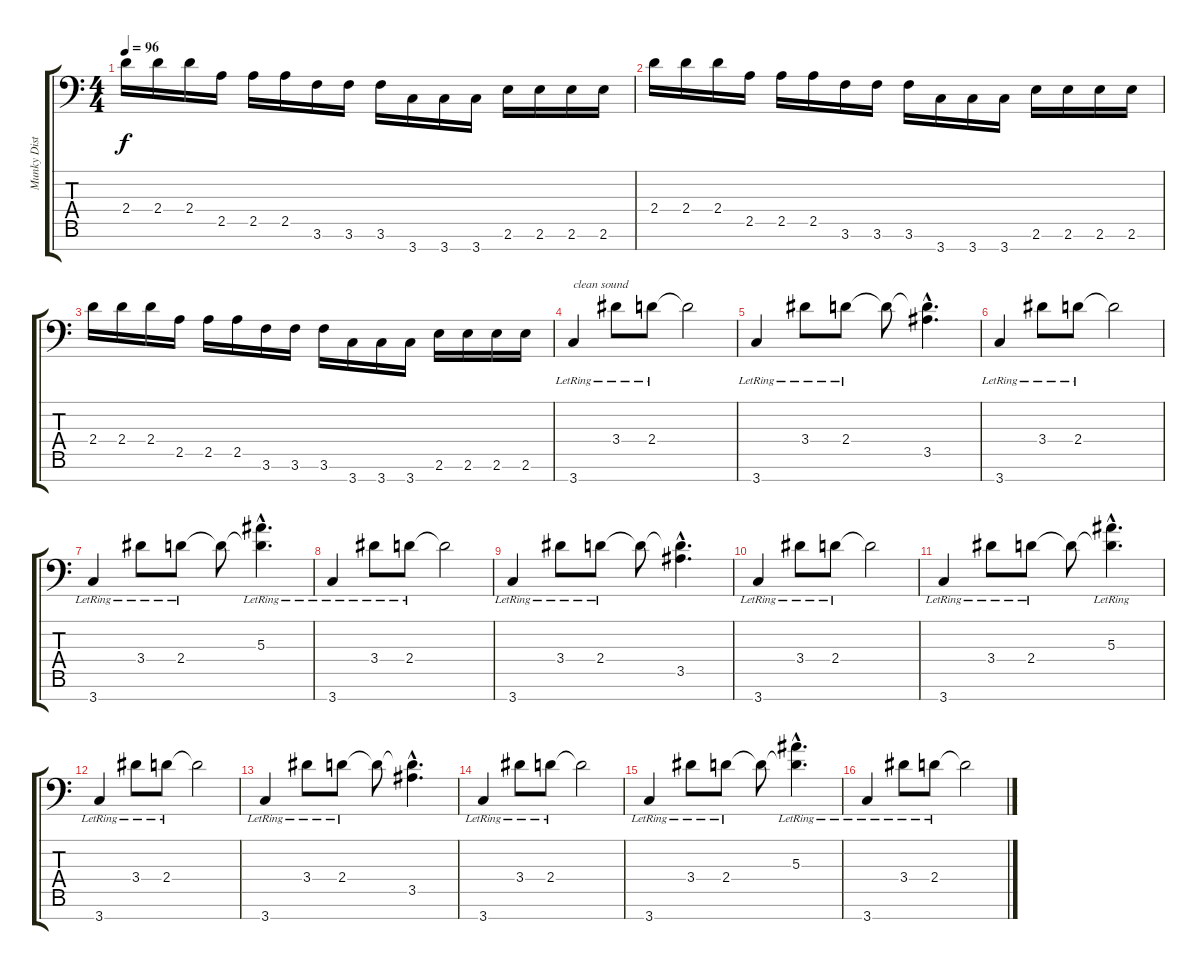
\track ("Munky Dist." "Munky Dist") {instrument distortionguitar}
\staff {score tabs}
\tuning (D4 A3 F3 C3 G2 D2 A1) {hide}
\ts (4 4)
\tempo 96
\clef f4
\ks c
2.4.16{dy f} 2.4.16 2.4.16 2.5.16 2.5.16 2.5.16 3.6.16 3.6.16 3.6.16 3.7.16 3.7.16 3.7.16 2.6.16 2.6.16 2.6.16 2.6.16 |
2.4.16 2.4.16 2.4.16 2.5.16 2.5.16 2.5.16 3.6.16 3.6.16 3.6.16 3.7.16 3.7.16 3.7.16 2.6.16 2.6.16 2.6.16 2.6.16 |
2.4.16 2.4.16 2.4.16 2.5.16 2.5.16 2.5.16 3.6.16 3.6.16 3.6.16 3.7.16 3.7.16 3.7.16 2.6.16 2.6.16 2.6.16 2.6.16 |
3.7{lr}.4{txt "clean sound" instrument electricguitarclean} 3.4{lr}.8 2.4{lr}.8 2.4{t}.2 |
3.7{lr}.4{instrument electricguitarclean} 3.4{lr}.8 2.4{lr}.8 2.4{t}.8 (2.4{hac t} 3.5{hac}).4{d} |
3.7{lr}.4{instrument electricguitarclean} 3.4{lr}.8 2.4{lr}.8 2.4{t}.2 |
3.7{lr}.4{instrument electricguitarclean} 3.4{lr}.8 2.4{lr}.8 2.4{t}.8 (5.3{hac lr} 2.4{hac t}).4{d} |
3.7{lr}.4{instrument electricguitarclean} 3.4{lr}.8 2.4{lr}.8 2.4{t}.2 |
3.7{lr}.4{instrument electricguitarclean} 3.4{lr}.8 2.4{lr}.8 2.4{t}.8 (2.4{hac t} 3.5{hac}).4{d} |
3.7{lr}.4{instrument electricguitarclean} 3.4{lr}.8 2.4{lr}.8 2.4{t}.2 |
3.7{lr}.4{instrument electricguitarclean} 3.4{lr}.8 2.4{lr}.8 2.4{t}.8 (5.3{hac lr} 2.4{hac t}).4{d} |
3.7{lr}.4{instrument electricguitarclean} 3.4{lr}.8 2.4{lr}.8 2.4{t}.2 |
3.7{lr}.4{instrument electricguitarclean} 3.4{lr}.8 2.4{lr}.8 2.4{t}.8 (2.4{hac t} 3.5{hac}).4{d} |
3.7{lr}.4{instrument electricguitarclean} 3.4{lr}.8 2.4{lr}.8 2.4{t}.2 |
3.7{lr}.4{instrument electricguitarclean} 3.4{lr}.8 2.4{lr}.8 2.4{t}.8 (5.3{hac lr} 2.4{hac t}).4{d} |
3.7{lr}.4{instrument electricguitarclean} 3.4{lr}.8 2.4{lr}.8 2.4{t}.2
